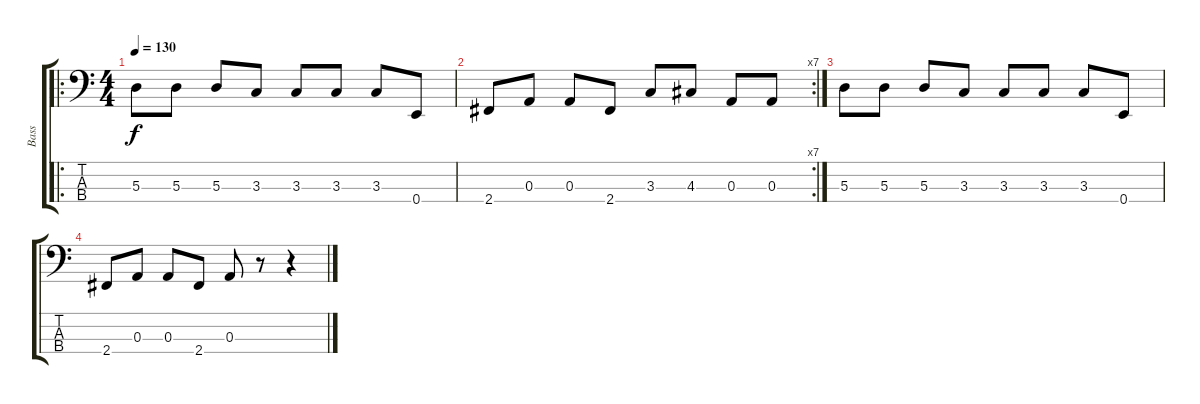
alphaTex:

\track ("Bass" "Bass") {instrument electricbassfinger}
\staff {score tabs}
\tuning (G2 D2 A1 E1) {hide}
\ro
\ts (4 4)
\tempo 130
\clef f4
\ks c
5.3.8{dy f} 5.3.8 5.3.8 3.3.8 3.3.8 3.3.8 3.3.8 0.4.8 |
\rc 7
2.4.8 0.3.8 0.3.8 2.4.8 3.3.8 4.3.8 0.3.8 0.3.8 |
5.3.8 5.3.8 5.3.8 3.3.8 3.3.8 3.3.8 3.3.8 0.4.8 |
2.4.8 0.3.8 0.3.8 2.4.8 0.3.8 r.8 r.4
